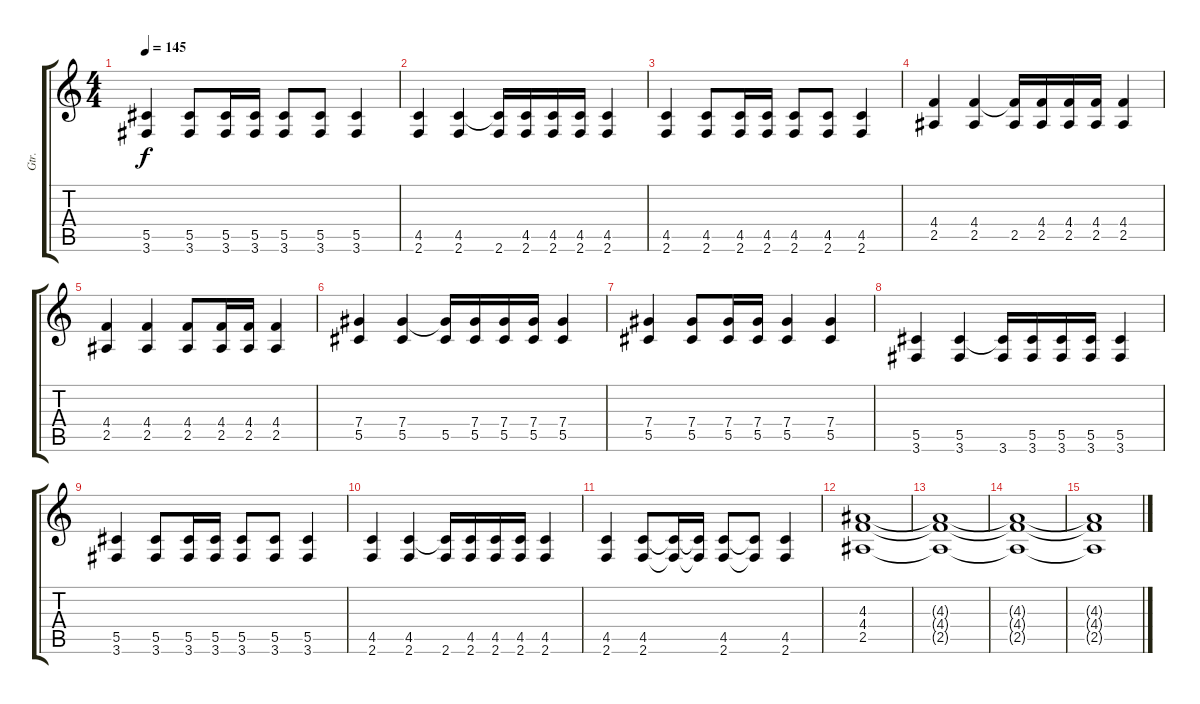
\track ("Gtr." "Gtr.") {instrument overdrivenguitar}
\staff {score tabs}
\tuning (Eb4 Bb3 Gb3 Db3 Ab2 Eb2) {hide}
\ts (4 4)
\tempo 145
\clef g2
\ks c
(5.5 3.6).4{dy f} (5.5 3.6).8 (5.5 3.6).16 (5.5 3.6).16 (5.5 3.6).8 (5.5 3.6).8 (5.5 3.6).4 |
(4.5 2.6).4 (4.5 2.6).4 (4.5{t} 2.6).16 (4.5 2.6).16 (4.5 2.6).16 (4.5 2.6).16 (4.5 2.6).4 |
(4.5 2.6).4 (4.5 2.6).8 (4.5 2.6).16 (4.5 2.6).16 (4.5 2.6).8 (4.5 2.6).8 (4.5 2.6).4 |
(4.4 2.5).4 (4.4 2.5).4 (4.4{t} 2.5).16 (4.4 2.5).16 (4.4 2.5).16 (4.4 2.5).16 (4.4 2.5).4 |
(4.4 2.5).4 (4.4 2.5).4 (4.4 2.5).8 (4.4 2.5).16 (4.4 2.5).16 (4.4 2.5).4 |
(7.4 5.5).4 (7.4 5.5).4 (7.4{t} 5.5).16 (7.4 5.5).16 (7.4 5.5).16 (7.4 5.5).16 (7.4 5.5).4 |
(7.4 5.5).4 (7.4 5.5).8 (7.4 5.5).16 (7.4 5.5).16 (7.4 5.5).4 (7.4 5.5).4 |
(5.5 3.6).4 (5.5 3.6).4 (5.5{t} 3.6).16 (5.5 3.6).16 (5.5 3.6).16 (5.5 3.6).16 (5.5 3.6).4 |
(5.5 3.6).4 (5.5 3.6).8 (5.5 3.6).16 (5.5 3.6).16 (5.5 3.6).8 (5.5 3.6).8 (5.5 3.6).4 |
(4.5 2.6).4 (4.5 2.6).4 (4.5{t} 2.6).16 (4.5 2.6).16 (4.5 2.6).16 (4.5 2.6).16 (4.5 2.6).4 |
(4.5 2.6).4 (4.5 2.6).8 (4.5{t} 2.6{t}).16 (4.5{t} 2.6{t}).16 (4.5 2.6).8 (4.5{t} 2.6{t}).8 (4.5 2.6).4 |
(4.3 4.4 2.5).1 |
(4.3{t} 4.4{t} 2.5{t}).1 |
(4.3{t} 4.4{t} 2.5{t}).1 |
(4.3{t} 4.4{t} 2.5{t}).1
